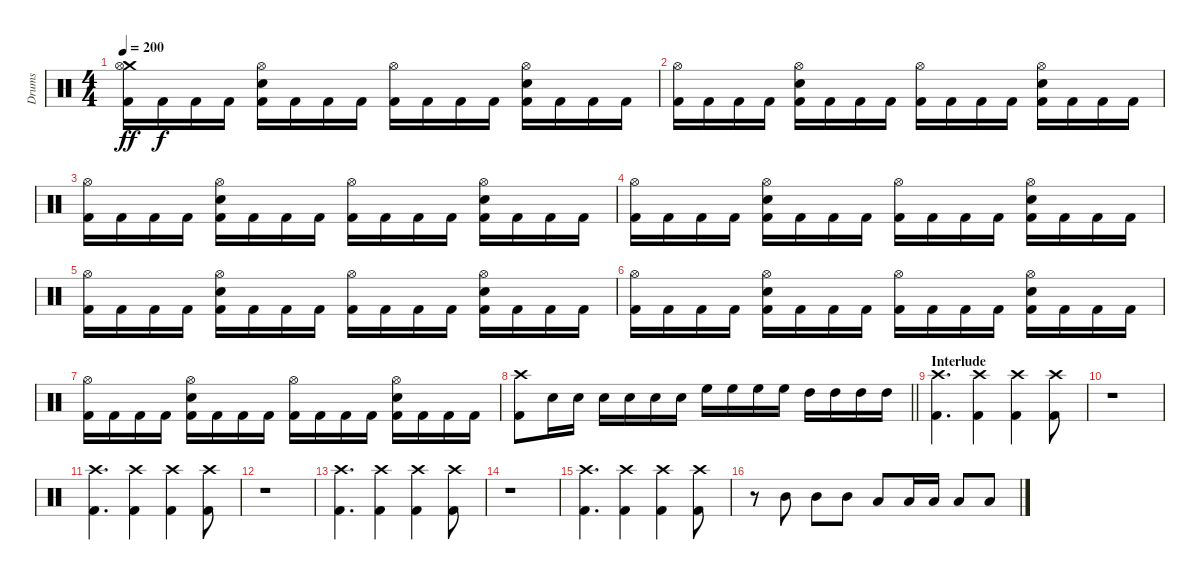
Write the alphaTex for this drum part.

\track ("Drums" "Drums") {instrument percussion}
\staff {score}
\articulation defaults
\ts (4 4)
\tempo 200
\clef neutral
\ks c
("Crash medium (hit)" "Hi-Hat (open)" "Kick (hit) 2").16{dy ff} "Kick (hit) 2".16{dy f} "Kick (hit) 2".16 "Kick (hit) 2".16 ("Hi-Hat (open)" "Electric Snare (hit)" "Kick (hit) 2").16 "Kick (hit) 2".16 "Kick (hit) 2".16 "Kick (hit) 2".16 ("Hi-Hat (open)" "Kick (hit) 2").16 "Kick (hit) 2".16 "Kick (hit) 2".16 "Kick (hit) 2".16 ("Hi-Hat (open)" "Electric Snare (hit)" "Kick (hit) 2").16 "Kick (hit) 2".16 "Kick (hit) 2".16 "Kick (hit) 2".16 |
("Hi-Hat (open)" "Kick (hit) 2").16 "Kick (hit) 2".16 "Kick (hit) 2".16 "Kick (hit) 2".16 ("Hi-Hat (open)" "Electric Snare (hit)" "Kick (hit) 2").16 "Kick (hit) 2".16 "Kick (hit) 2".16 "Kick (hit) 2".16 ("Hi-Hat (open)" "Kick (hit) 2").16 "Kick (hit) 2".16 "Kick (hit) 2".16 "Kick (hit) 2".16 ("Hi-Hat (open)" "Electric Snare (hit)" "Kick (hit) 2").16 "Kick (hit) 2".16 "Kick (hit) 2".16 "Kick (hit) 2".16 |
("Hi-Hat (open)" "Kick (hit) 2").16 "Kick (hit) 2".16 "Kick (hit) 2".16 "Kick (hit) 2".16 ("Hi-Hat (open)" "Electric Snare (hit)" "Kick (hit) 2").16 "Kick (hit) 2".16 "Kick (hit) 2".16 "Kick (hit) 2".16 ("Hi-Hat (open)" "Kick (hit) 2").16 "Kick (hit) 2".16 "Kick (hit) 2".16 "Kick (hit) 2".16 ("Hi-Hat (open)" "Electric Snare (hit)" "Kick (hit) 2").16 "Kick (hit) 2".16 "Kick (hit) 2".16 "Kick (hit) 2".16 |
("Hi-Hat (open)" "Kick (hit) 2").16 "Kick (hit) 2".16 "Kick (hit) 2".16 "Kick (hit) 2".16 ("Hi-Hat (open)" "Electric Snare (hit)" "Kick (hit) 2").16 "Kick (hit) 2".16 "Kick (hit) 2".16 "Kick (hit) 2".16 ("Hi-Hat (open)" "Kick (hit) 2").16 "Kick (hit) 2".16 "Kick (hit) 2".16 "Kick (hit) 2".16 ("Hi-Hat (open)" "Electric Snare (hit)" "Kick (hit) 2").16 "Kick (hit) 2".16 "Kick (hit) 2".16 "Kick (hit) 2".16 |
("Hi-Hat (open)" "Kick (hit) 2").16 "Kick (hit) 2".16 "Kick (hit) 2".16 "Kick (hit) 2".16 ("Hi-Hat (open)" "Electric Snare (hit)" "Kick (hit) 2").16 "Kick (hit) 2".16 "Kick (hit) 2".16 "Kick (hit) 2".16 ("Hi-Hat (open)" "Kick (hit) 2").16 "Kick (hit) 2".16 "Kick (hit) 2".16 "Kick (hit) 2".16 ("Hi-Hat (open)" "Electric Snare (hit)" "Kick (hit) 2").16 "Kick (hit) 2".16 "Kick (hit) 2".16 "Kick (hit) 2".16 |
("Hi-Hat (open)" "Kick (hit) 2").16 "Kick (hit) 2".16 "Kick (hit) 2".16 "Kick (hit) 2".16 ("Hi-Hat (open)" "Electric Snare (hit)" "Kick (hit) 2").16 "Kick (hit) 2".16 "Kick (hit) 2".16 "Kick (hit) 2".16 ("Hi-Hat (open)" "Kick (hit) 2").16 "Kick (hit) 2".16 "Kick (hit) 2".16 "Kick (hit) 2".16 ("Hi-Hat (open)" "Electric Snare (hit)" "Kick (hit) 2").16 "Kick (hit) 2".16 "Kick (hit) 2".16 "Kick (hit) 2".16 |
("Hi-Hat (open)" "Kick (hit) 2").16 "Kick (hit) 2".16 "Kick (hit) 2".16 "Kick (hit) 2".16 ("Hi-Hat (open)" "Electric Snare (hit)" "Kick (hit) 2").16 "Kick (hit) 2".16 "Kick (hit) 2".16 "Kick (hit) 2".16 ("Hi-Hat (open)" "Kick (hit) 2").16 "Kick (hit) 2".16 "Kick (hit) 2".16 "Kick (hit) 2".16 ("Hi-Hat (open)" "Electric Snare (hit)" "Kick (hit) 2").16 "Kick (hit) 2".16 "Kick (hit) 2".16 "Kick (hit) 2".16 |
\barLineRight lightlight
("Crash high (hit)" "Kick (hit) 2").8 "Electric Snare (hit)".16 "Electric Snare (hit)".16 "Electric Snare (hit)".16 "Electric Snare (hit)".16 "Electric Snare (hit)".16 "Electric Snare (hit)".16 "High Floor Tom (hit)".16 "High Floor Tom (hit)".16 "High Floor Tom (hit)".16 "High Floor Tom (hit)".16 "High Tom (hit)".16 "High Tom (hit)".16 "High Tom (hit)".16 "High Tom (hit)".16 |
\section ("" "Interlude")
("Crash high (hit)" "Kick (hit) 2").4{d} ("Crash high (hit)" "Kick (hit) 2").4 ("Crash high (hit)" "Kick (hit) 2").4 ("Crash high (hit)" "Kick (hit) 2").8 |
r.1 |
("Crash high (hit)" "Kick (hit) 2").4{d} ("Crash high (hit)" "Kick (hit) 2").4 ("Crash high (hit)" "Kick (hit) 2").4 ("Crash high (hit)" "Kick (hit) 2").8 |
r.1 |
("Crash high (hit)" "Kick (hit) 2").4{d} ("Crash high (hit)" "Kick (hit) 2").4 ("Crash high (hit)" "Kick (hit) 2").4 ("Crash high (hit)" "Kick (hit) 2").8 |
r.1 |
("Crash high (hit)" "Kick (hit) 2").4{d} ("Crash high (hit)" "Kick (hit) 2").4 ("Crash high (hit)" "Kick (hit) 2").4 ("Crash high (hit)" "Kick (hit) 2").8 |
r.8 "Mid Tom (hit)".8 "Mid Tom (hit)".8 "Mid Tom (hit)".8 "Low Tom (hit)".8 "Low Tom (hit)".16 "Low Tom (hit)".16 "Low Tom (hit)".8 "Low Tom (hit)".8
